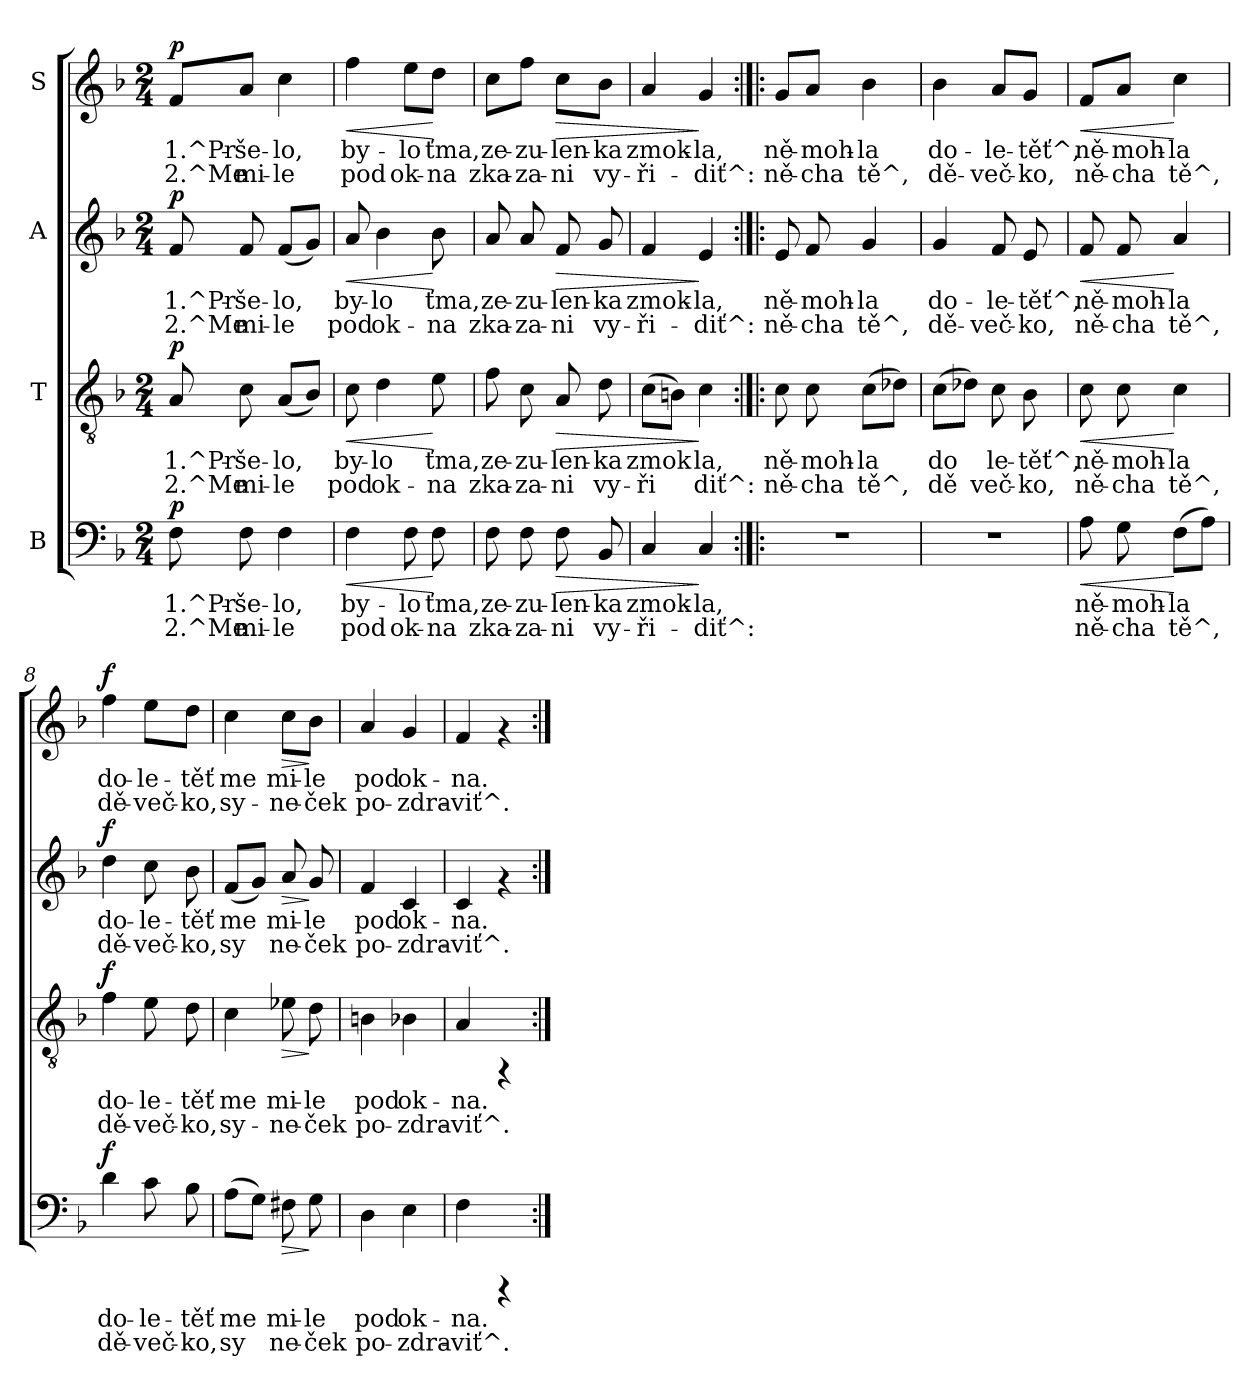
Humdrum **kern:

**kern	**text	**text	**dynam	**kern	**text	**text	**dynam	**kern	**text	**text	**dynam	**kern	**text	**text	**dynam
*part4	*part4	*part4	*part4	*part3	*part3	*part3	*part3	*part2	*part2	*part2	*part2	*part1	*part1	*part1	*part1
*staff4	*staff4	*staff4	*staff4	*staff3	*staff3	*staff3	*staff3	*staff2	*staff2	*staff2	*staff2	*staff1	*staff1	*staff1	*staff1
*I"B	*	*	*	*I"T	*	*	*	*I"A	*	*	*	*I"S	*	*	*
!!LO:PB:g=z
*stria5	*	*	*	*stria5	*	*	*	*stria5	*	*	*	*stria5	*	*	*
*clefF4	*	*	*	*clefGv2	*	*	*	*clefG2	*	*	*	*clefG2	*	*	*
*k[b-]	*	*	*	*k[b-]	*	*	*	*k[b-]	*	*	*	*k[b-]	*	*	*
*F:	*	*	*	*F:	*	*	*	*F:	*	*	*	*F:	*	*	*
*M2/4	*	*	*	*M2/4	*	*	*	*M2/4	*	*	*	*M2/4	*	*	*
=1	=1	=1	=1	=1	=1	=1	=1	=1	=1	=1	=1	=1	=1	=1	=1
!	!LO:LY:b:rj	!LO:LY:b:rj	!LO:DY:a	!	!LO:LY:b:rj	!LO:LY:b:rj	!LO:DY:a	!	!LO:LY:b:rj	!LO:LY:b:rj	!LO:DY:a	!	!LO:LY:b:rj	!LO:LY:b:rj	!LO:DY:a
8F\	1.^Pr-	-2.^Me	p	8A/	1.^Pr-	-2.^Me	p	8f/	1.^Pr-	-2.^Me	p	8f/L	1.^Pr-	-2.^Me	p
!	!LO:LY:b:rj	!LO:LY:b:rj	!	!	!LO:LY:b:rj	!LO:LY:b:rj	!	!	!LO:LY:b:rj	!LO:LY:b:rj	!	!	!LO:LY:b:rj	!LO:LY:b:rj	!
8F\	še-	-mi-	.	8c\	še-	-mi-	.	8f/	še-	-mi-	.	8a/J	še-	-mi-	.
!	!LO:LY:b:rj	!LO:LY:b:rj	!	!	!LO:LY:b:rj	!LO:LY:b:rj	!	!	!LO:LY:b:rj	!LO:LY:b:rj	!	!	!LO:LY:b:rj	!LO:LY:b:rj	!
4F\	-lo,	le	.	(<8A/L	-lo,	le	.	(<8f/L	-lo,	le	.	4cc\	-lo,	le	.
!	!	!	!	!	!LO:LY:b:rj	!LO:LY:b:rj	!	!	!LO:LY:b:rj	!LO:LY:b:rj	!	!	!	!	!
.	.	.	.	8B-/J)	.	.	.	8g/J)	.	.	.	.	.	.	.
=2	=2	=2	=2	=2	=2	=2	=2	=2	=2	=2	=2	=2	=2	=2	=2
!	!LO:LY:b:rj	!LO:LY:b:rj	!LO:HP:b	!	!LO:LY:b:rj	!LO:LY:b:rj	!LO:HP:b	!	!LO:LY:b:rj	!LO:LY:b:rj	!LO:HP:b	!	!LO:LY:b:rj	!LO:LY:b:rj	!LO:HP:b
4F\	by-	-pod	<	8c\	by-	-pod	<	8a/	by-	-pod	<	4ff\	by-	-pod	<
!	!	!	!	!	!LO:LY:b:rj	!LO:LY:b:rj	!	!	!LO:LY:b:rj	!LO:LY:b:rj	!	!	!	!	!
.	.	.	.	4d\	lo	ok-	.	4b-\	lo	ok-	.	.	.	.	.
!	!LO:LY:b:rj	!LO:LY:b:rj	!	!	!	!	!	!	!	!	!	!	!LO:LY:b:rj	!LO:LY:b:rj	!
8F\	lo	ok-	.	.	.	.	.	.	.	.	.	8ee\L	lo	ok-	.
!	!LO:LY:b:rj	!LO:LY:b:rj	!	!	!LO:LY:b:rj	!LO:LY:b:rj	!	!	!LO:LY:b:rj	!LO:LY:b:rj	!	!	!LO:LY:b:rj	!LO:LY:b:rj	!
8F\	-ťma,	na	[	8e\	-ťma,	na	[	8b-\	-ťma,	na	[	8dd\J	-ťma,	na	[
=3	=3	=3	=3	=3	=3	=3	=3	=3	=3	=3	=3	=3	=3	=3	=3
!	!LO:LY:b:rj	!LO:LY:b:rj	!	!	!LO:LY:b:rj	!LO:LY:b:rj	!	!	!LO:LY:b:rj	!LO:LY:b:rj	!	!	!LO:LY:b:rj	!LO:LY:b:rj	!
8F\	ze-	-zka-	.	8f\	ze-	-zka-	.	8a/	ze-	-zka-	.	8cc\L	ze-	-zka-	.
!	!LO:LY:b:rj	!LO:LY:b:rj	!	!	!LO:LY:b:rj	!LO:LY:b:rj	!	!	!LO:LY:b:rj	!LO:LY:b:rj	!	!	!LO:LY:b:rj	!LO:LY:b:rj	!
8F\	-zu-	-za-	.	8c\	-zu-	-za-	.	8a/	-zu-	-za-	.	8ff\J	-zu-	-za-	.
!	!LO:LY:b:rj	!LO:LY:b:rj	!LO:HP:b	!	!LO:LY:b:rj	!LO:LY:b:rj	!LO:HP:b	!	!LO:LY:b:rj	!LO:LY:b:rj	!LO:HP:b	!	!LO:LY:b:rj	!LO:LY:b:rj	!LO:HP:b
8F\	-len-	-ni	>	8A/	-len-	-ni	>	8f/	-len-	-ni	>	8cc\L	-len-	-ni	>
!	!LO:LY:b:rj	!LO:LY:b:rj	!	!	!LO:LY:b:rj	!LO:LY:b:rj	!	!	!LO:LY:b:rj	!LO:LY:b:rj	!	!	!LO:LY:b:rj	!LO:LY:b:rj	!
8BB-/	ka	vy-	.	8d\	ka	vy-	.	8g/	ka	vy-	.	8b-\J	ka	vy-	.
=4	=4	=4	=4	=4	=4	=4	=4	=4	=4	=4	=4	=4	=4	=4	=4
!	!LO:LY:b:rj	!LO:LY:b:rj	!	!	!LO:LY:b:rj	!LO:LY:b:rj	!	!	!LO:LY:b:rj	!LO:LY:b:rj	!	!	!LO:LY:b:rj	!LO:LY:b:rj	!
4C/	-zmok-	-ři-	.	(>8c\L	-zmok-	-ři-	.	4f/	-zmok-	-ři-	.	4a/	-zmok-	-ři-	.
!	!	!	!	!	!LO:LY:b:rj	!LO:LY:b:rj	!	!	!	!	!	!	!	!	!
.	.	.	.	8Bn\J)	--	-	.	.	.	.	.	.	.	.	.
!	!LO:LY:b:rj	!LO:LY:b:rj	!	!	!LO:LY:b:rj	!LO:LY:b:rj	!	!	!LO:LY:b:rj	!LO:LY:b:rj	!	!	!LO:LY:b:rj	!LO:LY:b:rj	!
4C/	-la,	diť^:	]	4c\	la,	diť^:	]	4e/	-la,	diť^:	]	4g/	-la,	diť^:	]
=5:|!|:	=5:|!|:	=5:|!|:	=5:|!|:	=5:|!|:	=5:|!|:	=5:|!|:	=5:|!|:	=5:|!|:	=5:|!|:	=5:|!|:	=5:|!|:	=5:|!|:	=5:|!|:	=5:|!|:	=5:|!|:
!	!	!	!	!	!LO:LY:b:rj	!LO:LY:b:rj	!	!	!LO:LY:b:rj	!LO:LY:b:rj	!	!	!LO:LY:b:rj	!LO:LY:b:rj	!
2r	.	.	.	8c\	ně-	-ně-	.	8e/	ně-	-ně-	.	8g/L	ně-	-ně-	.
!	!	!	!	!	!LO:LY:b:rj	!LO:LY:b:rj	!	!	!LO:LY:b:rj	!LO:LY:b:rj	!	!	!LO:LY:b:rj	!LO:LY:b:rj	!
.	.	.	.	8c\	-moh-	-cha	.	8f/	-moh-	-cha	.	8a/J	-moh-	-cha	.
!	!	!	!	!	!LO:LY:b:rj	!LO:LY:b:rj	!	!	!LO:LY:b:rj	!LO:LY:b:rj	!	!	!LO:LY:b:rj	!LO:LY:b:rj	!
.	.	.	.	(>8c\L	la	tě^,	.	4g/	la	tě^,	.	4b-\	la	tě^,	.
!	!	!	!	!	!LO:LY:b:rj	!LO:LY:b:rj	!	!	!	!	!	!	!	!	!
.	.	.	.	8d-X\J)	.	.	.	.	.	.	.	.	.	.	.
!!LO:LB:g=z
=6	=6	=6	=6	=6	=6	=6	=6	=6	=6	=6	=6	=6	=6	=6	=6
!	!	!	!	!	!LO:LY:b:rj	!LO:LY:b:rj	!	!	!LO:LY:b:rj	!LO:LY:b:rj	!	!	!LO:LY:b:rj	!LO:LY:b:rj	!
2r	.	.	.	(>8c\L	do-	-dě-	.	4g/	do-	-dě-	.	4b-\	do-	-dě-	.
!	!	!	!	!	!LO:LY:b:rj	!LO:LY:b:rj	!	!	!	!	!	!	!	!	!
.	.	.	.	8d-X\J)	--	--	.	.	.	.	.	.	.	.	.
!	!	!	!	!	!LO:LY:b:rj	!LO:LY:b:rj	!	!	!LO:LY:b:rj	!LO:LY:b:rj	!	!	!LO:LY:b:rj	!LO:LY:b:rj	!
.	.	.	.	8c\	-le-	-več-	.	8f/	-le-	-več-	.	8a/L	-le-	-več-	.
!	!	!	!	!	!LO:LY:b:rj	!LO:LY:b:rj	!	!	!LO:LY:b:rj	!LO:LY:b:rj	!	!	!LO:LY:b:rj	!LO:LY:b:rj	!
.	.	.	.	8B-\	-těť^,	ko,	.	8e/	-těť^,	ko,	.	8g/J	-těť^,	ko,	.
=7	=7	=7	=7	=7	=7	=7	=7	=7	=7	=7	=7	=7	=7	=7	=7
!	!LO:LY:b:rj	!LO:LY:b:rj	!LO:HP:b	!	!LO:LY:b:rj	!LO:LY:b:rj	!LO:HP:b	!	!LO:LY:b:rj	!LO:LY:b:rj	!LO:HP:b	!	!LO:LY:b:rj	!LO:LY:b:rj	!LO:HP:b
8A\	ně-	-ně-	<	8c\	ně-	-ně-	<	8f/	ně-	-ně-	<	8f/L	ně-	-ně-	<
!	!LO:LY:b:rj	!LO:LY:b:rj	!	!	!LO:LY:b:rj	!LO:LY:b:rj	!	!	!LO:LY:b:rj	!LO:LY:b:rj	!	!	!LO:LY:b:rj	!LO:LY:b:rj	!
8G\	-moh-	-cha	.	8c\	-moh-	-cha	.	8f/	-moh-	-cha	.	8a/J	-moh-	-cha	.
!	!LO:LY:b:rj	!LO:LY:b:rj	!	!	!LO:LY:b:rj	!LO:LY:b:rj	!	!	!LO:LY:b:rj	!LO:LY:b:rj	!	!	!LO:LY:b:rj	!LO:LY:b:rj	!
(>8F\L	la	tě^,	[	4c\	la	tě^,	[	4a/	la	tě^,	[	4cc\	la	tě^,	[
!	!LO:LY:b:rj	!LO:LY:b:rj	!	!	!	!	!	!	!	!	!	!	!	!	!
8A\J)	.	.	.	.	.	.	.	.	.	.	.	.	.	.	.
=8	=8	=8	=8	=8	=8	=8	=8	=8	=8	=8	=8	=8	=8	=8	=8
!	!LO:LY:b:rj	!LO:LY:b:rj	!LO:DY:a	!	!LO:LY:b:rj	!LO:LY:b:rj	!LO:DY:a	!	!LO:LY:b:rj	!LO:LY:b:rj	!LO:DY:a	!	!LO:LY:b:rj	!LO:LY:b:rj	!LO:DY:a
4d\	do-	-dě-	f	4f\	do-	-dě-	f	4dd\	do-	-dě-	f	4ff\	do-	-dě-	f
!	!LO:LY:b:rj	!LO:LY:b:rj	!	!	!LO:LY:b:rj	!LO:LY:b:rj	!	!	!LO:LY:b:rj	!LO:LY:b:rj	!	!	!LO:LY:b:rj	!LO:LY:b:rj	!
8c\	-le-	-več-	.	8e\	-le-	-več-	.	8cc\	-le-	-več-	.	8ee\L	-le-	-več-	.
!	!LO:LY:b:rj	!LO:LY:b:rj	!	!	!LO:LY:b:rj	!LO:LY:b:rj	!	!	!LO:LY:b:rj	!LO:LY:b:rj	!	!	!LO:LY:b:rj	!LO:LY:b:rj	!
8B-\	-těť	ko,	.	8d\	-těť	ko,	.	8b-\	-těť	ko,	.	8dd\J	-těť	ko,	.
=9	=9	=9	=9	=9	=9	=9	=9	=9	=9	=9	=9	=9	=9	=9	=9
!	!LO:LY:b:rj	!LO:LY:b:rj	!	!	!LO:LY:b:rj	!LO:LY:b:rj	!	!	!LO:LY:b:rj	!LO:LY:b:rj	!	!	!LO:LY:b:rj	!LO:LY:b:rj	!
(>8A\L	me	sy-	.	4c\	me	sy-	.	(<8f/L	me	sy-	.	4cc\	me	sy-	.
!	!LO:LY:b:rj	!LO:LY:b:rj	!	!	!	!	!	!	!LO:LY:b:rj	!LO:LY:b:rj	!	!	!	!	!
8G\J)	--	--	.	.	.	.	.	8g/J)	--	--	.	.	.	.	.
!	!LO:LY:b:rj	!LO:LY:b:rj	!LO:HP:b	!	!LO:LY:b:rj	!LO:LY:b:rj	!LO:HP:b	!	!LO:LY:b:rj	!LO:LY:b:rj	!LO:HP:b	!	!LO:LY:b:rj	!LO:LY:b:rj	!LO:HP:b
8F#X\	-mi-	-ne-	>	8e-X\	-mi-	-ne-	>	8a/	-mi-	-ne-	>	8cc\L	-mi-	-ne-	>
!	!LO:LY:b:rj	!LO:LY:b:rj	!	!	!LO:LY:b:rj	!LO:LY:b:rj	!	!	!LO:LY:b:rj	!LO:LY:b:rj	!	!	!LO:LY:b:rj	!LO:LY:b:rj	!
8G\	-le	ček	]	8d\	-le	ček	]	8g/	-le	ček	]	8b-\J	-le	ček	]
=10	=10	=10	=10	=10	=10	=10	=10	=10	=10	=10	=10	=10	=10	=10	=10
!	!LO:LY:b:rj	!LO:LY:b:rj	!	!	!LO:LY:b:rj	!LO:LY:b:rj	!	!	!LO:LY:b:rj	!LO:LY:b:rj	!	!	!LO:LY:b:rj	!LO:LY:b:rj	!
4D\	pod	po-	.	4Bn\	pod	po-	.	4f/	pod	po-	.	4a/	pod	po-	.
!	!LO:LY:b:rj	!LO:LY:b:rj	!	!	!LO:LY:b:rj	!LO:LY:b:rj	!	!	!LO:LY:b:rj	!LO:LY:b:rj	!	!	!LO:LY:b:rj	!LO:LY:b:rj	!
4E\	-ok-	-zdra-	.	4B-X\	-ok-	-zdra-	.	4c/	-ok-	-zdra-	.	4g/	-ok-	-zdra-	.
=11	=11	=11	=11	=11	=11	=11	=11	=11	=11	=11	=11	=11	=11	=11	=11
!	!LO:LY:b:rj	!LO:LY:b:rj	!	!	!LO:LY:b:rj	!LO:LY:b:rj	!	!	!LO:LY:b:rj	!LO:LY:b:rj	!	!	!LO:LY:b:rj	!LO:LY:b:rj	!
4F\	-na.	viť^.	.	4A/	-na.	viť^.	.	4c/	-na.	viť^.	.	4f/	-na.	viť^.	.
4rCCC	.	.	.	4rFF	.	.	.	4rf	.	.	.	4rf	.	.	.
=:|!	=:|!	=:|!	=:|!	=:|!	=:|!	=:|!	=:|!	=:|!	=:|!	=:|!	=:|!	=:|!	=:|!	=:|!	=:|!
*-	*-	*-	*-	*-	*-	*-	*-	*-	*-	*-	*-	*-	*-	*-	*-
